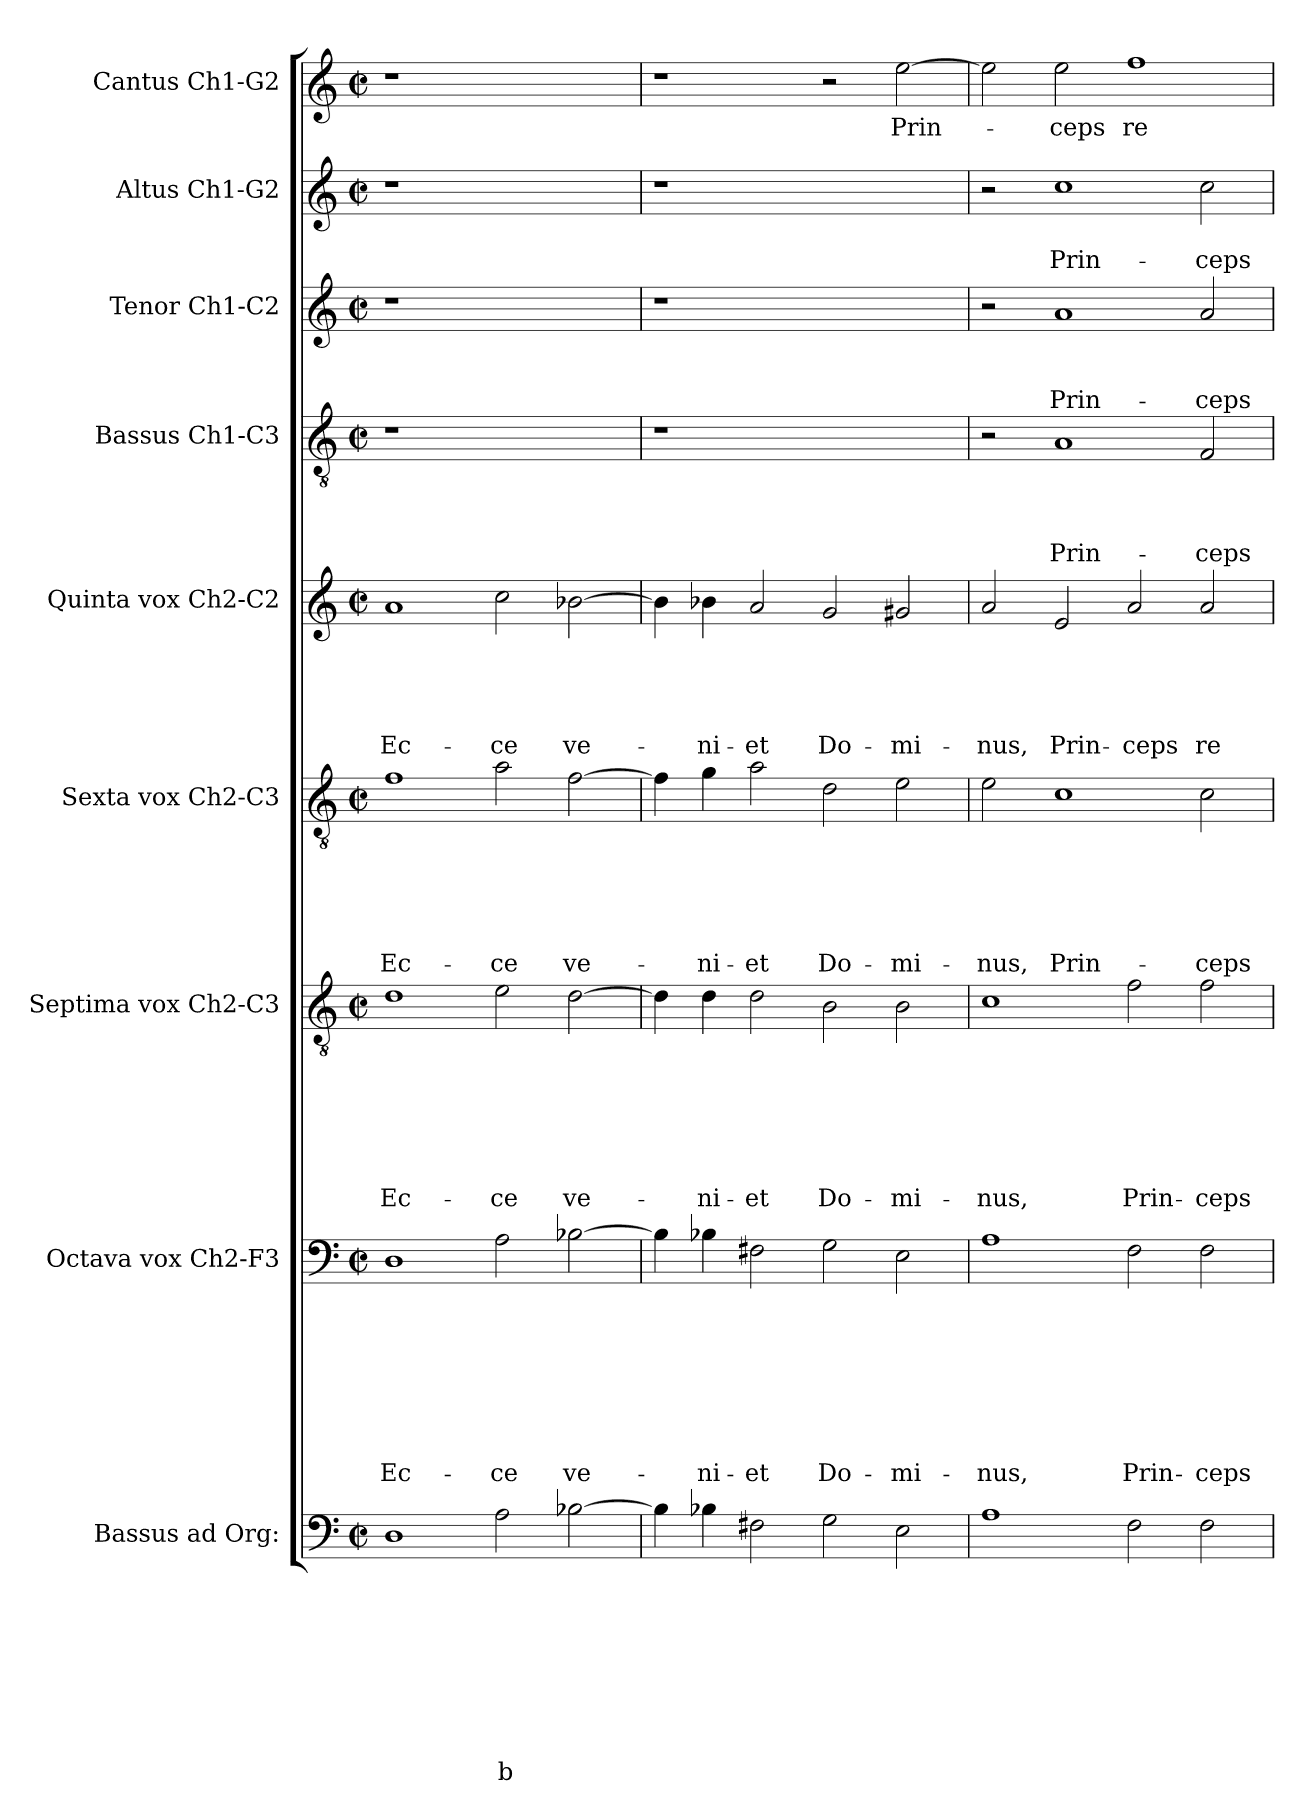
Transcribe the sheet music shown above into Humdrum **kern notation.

**kern	**text	**text	**text	**text	**text	**text	**text	**text	**text	**kern	**text	**text	**text	**text	**text	**text	**text	**text	**kern	**text	**text	**text	**text	**text	**text	**text	**kern	**text	**text	**text	**text	**text	**text	**kern	**text	**text	**text	**text	**text	**kern	**text	**text	**text	**text	**kern	**text	**text	**text	**kern	**text	**text	**kern	**text
*part9	*part9	*part9	*part9	*part9	*part9	*part9	*part9	*part9	*part9	*part8	*part8	*part8	*part8	*part8	*part8	*part8	*part8	*part8	*part7	*part7	*part7	*part7	*part7	*part7	*part7	*part7	*part6	*part6	*part6	*part6	*part6	*part6	*part6	*part5	*part5	*part5	*part5	*part5	*part5	*part4	*part4	*part4	*part4	*part4	*part3	*part3	*part3	*part3	*part2	*part2	*part2	*part1	*part1
*staff9	*staff9	*staff9	*staff9	*staff9	*staff9	*staff9	*staff9	*staff9	*staff9	*staff8	*staff8	*staff8	*staff8	*staff8	*staff8	*staff8	*staff8	*staff8	*staff7	*staff7	*staff7	*staff7	*staff7	*staff7	*staff7	*staff7	*staff6	*staff6	*staff6	*staff6	*staff6	*staff6	*staff6	*staff5	*staff5	*staff5	*staff5	*staff5	*staff5	*staff4	*staff4	*staff4	*staff4	*staff4	*staff3	*staff3	*staff3	*staff3	*staff2	*staff2	*staff2	*staff1	*staff1
*I"Bassus ad Org:	*	*	*	*	*	*	*	*	*	*I"Octava vox Ch2-F3	*	*	*	*	*	*	*	*	*I"Septima vox Ch2-C3	*	*	*	*	*	*	*	*I"Sexta vox Ch2-C3	*	*	*	*	*	*	*I"Quinta vox Ch2-C2	*	*	*	*	*	*I"Bassus Ch1-C3	*	*	*	*	*I"Tenor Ch1-C2	*	*	*	*I"Altus Ch1-G2	*	*	*I"Cantus Ch1-G2	*
*	*	*	*	*	*	*	*	*	*	*	*	*	*	*	*	*	*	*	*	*	*	*	*	*	*	*	*	*	*	*	*	*	*	*	*	*	*	*	*	*I'B	*	*	*	*	*I'T	*	*	*	*I'A	*	*	*I'C	*
*clefF4	*	*	*	*	*	*	*	*	*	*clefF4	*	*	*	*	*	*	*	*	*clefGv2	*	*	*	*	*	*	*	*clefGv2	*	*	*	*	*	*	*clefG2	*	*	*	*	*	*clefGv2	*	*	*	*	*clefG2	*	*	*	*clefG2	*	*	*clefG2	*
*k[]	*	*	*	*	*	*	*	*	*	*k[]	*	*	*	*	*	*	*	*	*k[]	*	*	*	*	*	*	*	*k[]	*	*	*	*	*	*	*k[]	*	*	*	*	*	*k[]	*	*	*	*	*k[]	*	*	*	*k[]	*	*	*k[]	*
*C:	*	*	*	*	*	*	*	*	*	*C:	*	*	*	*	*	*	*	*	*C:	*	*	*	*	*	*	*	*C:	*	*	*	*	*	*	*C:	*	*	*	*	*	*C:	*	*	*	*	*C:	*	*	*	*C:	*	*	*C:	*
*M2/2	*	*	*	*	*	*	*	*	*	*M2/2	*	*	*	*	*	*	*	*	*M2/2	*	*	*	*	*	*	*	*M2/2	*	*	*	*	*	*	*M2/2	*	*	*	*	*	*M2/2	*	*	*	*	*M2/2	*	*	*	*M2/2	*	*	*M2/2	*
*met(c|)	*	*	*	*	*	*	*	*	*	*met(c|)	*	*	*	*	*	*	*	*	*met(c|)	*	*	*	*	*	*	*	*met(c|)	*	*	*	*	*	*	*met(c|)	*	*	*	*	*	*met(c|)	*	*	*	*	*met(c|)	*	*	*	*met(c|)	*	*	*met(c|)	*
=1	=1	=1	=1	=1	=1	=1	=1	=1	=1	=1	=1	=1	=1	=1	=1	=1	=1	=1	=1	=1	=1	=1	=1	=1	=1	=1	=1	=1	=1	=1	=1	=1	=1	=1	=1	=1	=1	=1	=1	=1	=1	=1	=1	=1	=1	=1	=1	=1	=1	=1	=1	=1	=1
!	!	!	!	!	!	!	!	!	!	!	!	!	!	!	!	!	!	!LO:LY:b	!	!	!	!	!	!	!	!LO:LY:b	!	!	!	!	!	!	!LO:LY:b	!	!	!	!	!	!LO:LY:b	!	!	!	!	!	!	!	!	!	!	!	!	!	!
1D	.	.	.	.	.	.	.	.	.	1D	.	.	.	.	.	.	.	Ec-	1d	.	.	.	.	.	.	Ec-	1f	.	.	.	.	.	Ec-	1a	.	.	.	.	Ec-	1r	.	.	.	.	1r	.	.	.	1r	.	.	1r	.
!	!	!	!	!	!	!	!	!	!LO:LY:b	!	!	!	!	!	!	!	!	!LO:LY:b	!	!	!	!	!	!	!	!LO:LY:b	!	!	!	!	!	!	!LO:LY:b	!	!	!	!	!	!LO:LY:b	!	!	!	!	!	!	!	!	!	!	!	!	!	!
2A\	.	.	.	.	.	.	.	.	b	2A\	.	.	.	.	.	.	.	-ce	2e\	.	.	.	.	.	.	-ce	2a\	.	.	.	.	.	-ce	2cc\	.	.	.	.	-ce	1ryy	.	.	.	.	1ryy	.	.	.	1ryy	.	.	1ryy	.
!	!	!	!	!	!	!	!	!	!	!	!	!	!	!	!	!	!	!LO:LY:b	!	!	!	!	!	!	!	!LO:LY:b	!	!	!	!	!	!	!LO:LY:b	!	!	!	!	!	!LO:LY:b	!	!	!	!	!	!	!	!	!	!	!	!	!	!
[2B-X\	.	.	.	.	.	.	.	.	.	[2B-X\	.	.	.	.	.	.	.	ve-	[2d\	.	.	.	.	.	.	ve-	[2f\	.	.	.	.	.	ve-	[2b-X\	.	.	.	.	ve-	.	.	.	.	.	.	.	.	.	.	.	.	.	.
=2	=2	=2	=2	=2	=2	=2	=2	=2	=2	=2	=2	=2	=2	=2	=2	=2	=2	=2	=2	=2	=2	=2	=2	=2	=2	=2	=2	=2	=2	=2	=2	=2	=2	=2	=2	=2	=2	=2	=2	=2	=2	=2	=2	=2	=2	=2	=2	=2	=2	=2	=2	=2	=2
4B-\]	.	.	.	.	.	.	.	.	.	4B-\]	.	.	.	.	.	.	.	.	4d\]	.	.	.	.	.	.	.	4f\]	.	.	.	.	.	.	4b-\]	.	.	.	.	.	1r	.	.	.	.	1r	.	.	.	1r	.	.	1r	.
!	!	!	!	!	!	!	!	!	!	!	!	!	!	!	!	!	!	!LO:LY:b	!	!	!	!	!	!	!	!LO:LY:b	!	!	!	!	!	!	!LO:LY:b	!	!	!	!	!	!LO:LY:b	!	!	!	!	!	!	!	!	!	!	!	!	!	!
4B-X\	.	.	.	.	.	.	.	.	.	4B-X\	.	.	.	.	.	.	.	-ni-	4d\	.	.	.	.	.	.	-ni-	4g\	.	.	.	.	.	-ni-	4b-X\	.	.	.	.	-ni-	.	.	.	.	.	.	.	.	.	.	.	.	.	.
!	!	!	!	!	!	!	!	!	!	!	!	!	!	!	!	!	!	!LO:LY:b	!	!	!	!	!	!	!	!LO:LY:b	!	!	!	!	!	!	!LO:LY:b	!	!	!	!	!	!LO:LY:b	!	!	!	!	!	!	!	!	!	!	!	!	!	!
2F#X\	.	.	.	.	.	.	.	.	.	2F#X\	.	.	.	.	.	.	.	-et	2d\	.	.	.	.	.	.	-et	2a\	.	.	.	.	.	-et	2a/	.	.	.	.	-et	.	.	.	.	.	.	.	.	.	.	.	.	.	.
!	!	!	!	!	!	!	!	!	!	!	!	!	!	!	!	!	!	!LO:LY:b	!	!	!	!	!	!	!	!LO:LY:b	!	!	!	!	!	!	!LO:LY:b	!	!	!	!	!	!LO:LY:b	!	!	!	!	!	!	!	!	!	!	!	!	!	!
2G\	.	.	.	.	.	.	.	.	.	2G\	.	.	.	.	.	.	.	Do-	2B\	.	.	.	.	.	.	Do-	2d\	.	.	.	.	.	Do-	2g/	.	.	.	.	Do-	1ryy	.	.	.	.	1ryy	.	.	.	1ryy	.	.	2r	.
!	!	!	!	!	!	!	!	!	!	!	!	!	!	!	!	!	!	!LO:LY:b	!	!	!	!	!	!	!	!LO:LY:b	!	!	!	!	!	!	!LO:LY:b	!	!	!	!	!	!LO:LY:b	!	!	!	!	!	!	!	!	!	!	!	!	!	!LO:LY:b
2E\	.	.	.	.	.	.	.	.	.	2E\	.	.	.	.	.	.	.	-mi-	2B\	.	.	.	.	.	.	-mi-	2e\	.	.	.	.	.	-mi-	2g#X/	.	.	.	.	-mi-	.	.	.	.	.	.	.	.	.	.	.	.	[2ee\	Prin-
=3	=3	=3	=3	=3	=3	=3	=3	=3	=3	=3	=3	=3	=3	=3	=3	=3	=3	=3	=3	=3	=3	=3	=3	=3	=3	=3	=3	=3	=3	=3	=3	=3	=3	=3	=3	=3	=3	=3	=3	=3	=3	=3	=3	=3	=3	=3	=3	=3	=3	=3	=3	=3	=3
!	!	!	!	!	!	!	!	!	!	!	!	!	!	!	!	!	!	!LO:LY:b	!	!	!	!	!	!	!	!LO:LY:b	!	!	!	!	!	!	!LO:LY:b	!	!	!	!	!	!LO:LY:b	!	!	!	!	!	!	!	!	!	!	!	!	!	!
1A	.	.	.	.	.	.	.	.	.	1A	.	.	.	.	.	.	.	-nus,	1c	.	.	.	.	.	.	-nus,	2e\	.	.	.	.	.	-nus,	2a/	.	.	.	.	-nus,	2r	.	.	.	.	2r	.	.	.	2r	.	.	2ee\]	.
!	!	!	!	!	!	!	!	!	!	!	!	!	!	!	!	!	!	!	!	!	!	!	!	!	!	!	!	!	!	!	!	!	!LO:LY:b	!	!	!	!	!	!LO:LY:b	!	!	!	!	!LO:LY:b	!	!	!	!LO:LY:b	!	!	!LO:LY:b	!	!LO:LY:b
.	.	.	.	.	.	.	.	.	.	.	.	.	.	.	.	.	.	.	.	.	.	.	.	.	.	.	1c	.	.	.	.	.	Prin-	2e/	.	.	.	.	Prin-	1A	.	.	.	Prin-	1a	.	.	Prin-	1cc	.	Prin-	2ee\	-ceps
!	!	!	!	!	!	!	!	!	!	!	!	!	!	!	!	!	!	!LO:LY:b	!	!	!	!	!	!	!	!LO:LY:b	!	!	!	!	!	!	!	!	!	!	!	!	!LO:LY:b	!	!	!	!	!	!	!	!	!	!	!	!	!	!LO:LY:b
2F\	.	.	.	.	.	.	.	.	.	2F\	.	.	.	.	.	.	.	Prin-	2f\	.	.	.	.	.	.	Prin-	.	.	.	.	.	.	.	2a/	.	.	.	.	-ceps	.	.	.	.	.	.	.	.	.	.	.	.	1ff	re-
!	!	!	!	!	!	!	!	!	!	!	!	!	!	!	!	!	!	!LO:LY:b	!	!	!	!	!	!	!	!LO:LY:b	!	!	!	!	!	!	!LO:LY:b	!	!	!	!	!	!LO:LY:b	!	!	!	!	!LO:LY:b	!	!	!	!LO:LY:b	!	!	!LO:LY:b	!	!
2F\	.	.	.	.	.	.	.	.	.	2F\	.	.	.	.	.	.	.	-ceps	2f\	.	.	.	.	.	.	-ceps	2c\	.	.	.	.	.	-ceps	2a/	.	.	.	.	re-	2F/	.	.	.	-ceps	2a/	.	.	-ceps	2cc\	.	-ceps	.	.
=	=	=	=	=	=	=	=	=	=	=	=	=	=	=	=	=	=	=	=	=	=	=	=	=	=	=	=	=	=	=	=	=	=	=	=	=	=	=	=	=	=	=	=	=	=	=	=	=	=	=	=	=	=
*-	*-	*-	*-	*-	*-	*-	*-	*-	*-	*-	*-	*-	*-	*-	*-	*-	*-	*-	*-	*-	*-	*-	*-	*-	*-	*-	*-	*-	*-	*-	*-	*-	*-	*-	*-	*-	*-	*-	*-	*-	*-	*-	*-	*-	*-	*-	*-	*-	*-	*-	*-	*-	*-
